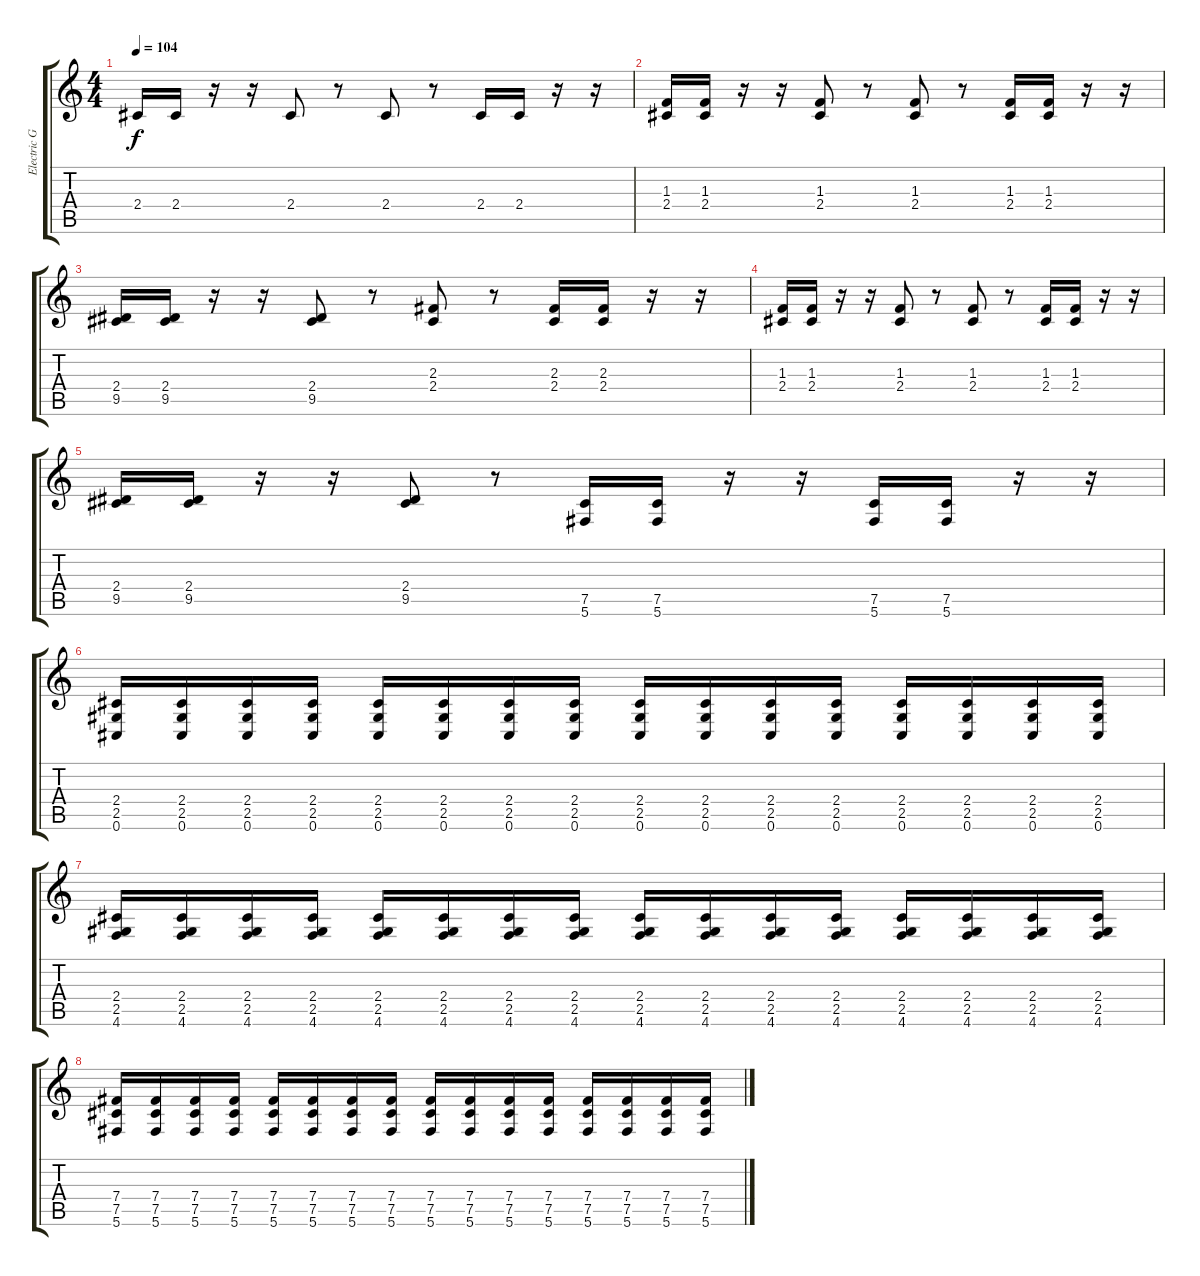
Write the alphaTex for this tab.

\track ("Electric Guitar Left" "Electric G") {instrument distortionguitar}
\staff {score tabs}
\tuning (Db4 Ab3 E3 B2 Gb2 Db2) {hide}
\ts (4 4)
\tempo 104
\clef g2
\ks c
2.4.16{dy f} 2.4.16 r.16 r.16 2.4.8 r.8 2.4.8 r.8 2.4.16 2.4.16 r.16 r.16 |
(1.3 2.4).16 (1.3 2.4).16 r.16 r.16 (1.3 2.4).8 r.8 (1.3 2.4).8 r.8 (1.3 2.4).16 (1.3 2.4).16 r.16 r.16 |
(2.4 9.5).16 (2.4 9.5).16 r.16 r.16 (2.4 9.5).8 r.8 (2.3 2.4).8 r.8 (2.3 2.4).16 (2.3 2.4).16 r.16 r.16 |
(1.3 2.4).16 (1.3 2.4).16 r.16 r.16 (1.3 2.4).8 r.8 (1.3 2.4).8 r.8 (1.3 2.4).16 (1.3 2.4).16 r.16 r.16 |
(2.4 9.5).16 (2.4 9.5).16 r.16 r.16 (2.4 9.5).8 r.8 (7.5 5.6).16 (7.5 5.6).16 r.16 r.16 (7.5 5.6).16 (7.5 5.6).16 r.16 r.16 |
(2.4 2.5 0.6).16 (2.4 2.5 0.6).16 (2.4 2.5 0.6).16 (2.4 2.5 0.6).16 (2.4 2.5 0.6).16 (2.4 2.5 0.6).16 (2.4 2.5 0.6).16 (2.4 2.5 0.6).16 (2.4 2.5 0.6).16 (2.4 2.5 0.6).16 (2.4 2.5 0.6).16 (2.4 2.5 0.6).16 (2.4 2.5 0.6).16 (2.4 2.5 0.6).16 (2.4 2.5 0.6).16 (2.4 2.5 0.6).16 |
(2.4 2.5 4.6).16 (2.4 2.5 4.6).16 (2.4 2.5 4.6).16 (2.4 2.5 4.6).16 (2.4 2.5 4.6).16 (2.4 2.5 4.6).16 (2.4 2.5 4.6).16 (2.4 2.5 4.6).16 (2.4 2.5 4.6).16 (2.4 2.5 4.6).16 (2.4 2.5 4.6).16 (2.4 2.5 4.6).16 (2.4 2.5 4.6).16 (2.4 2.5 4.6).16 (2.4 2.5 4.6).16 (2.4 2.5 4.6).16 |
(7.4 7.5 5.6).16 (7.4 7.5 5.6).16 (7.4 7.5 5.6).16 (7.4 7.5 5.6).16 (7.4 7.5 5.6).16 (7.4 7.5 5.6).16 (7.4 7.5 5.6).16 (7.4 7.5 5.6).16 (7.4 7.5 5.6).16 (7.4 7.5 5.6).16 (7.4 7.5 5.6).16 (7.4 7.5 5.6).16 (7.4 7.5 5.6).16 (7.4 7.5 5.6).16 (7.4 7.5 5.6).16 (7.4 7.5 5.6).16
